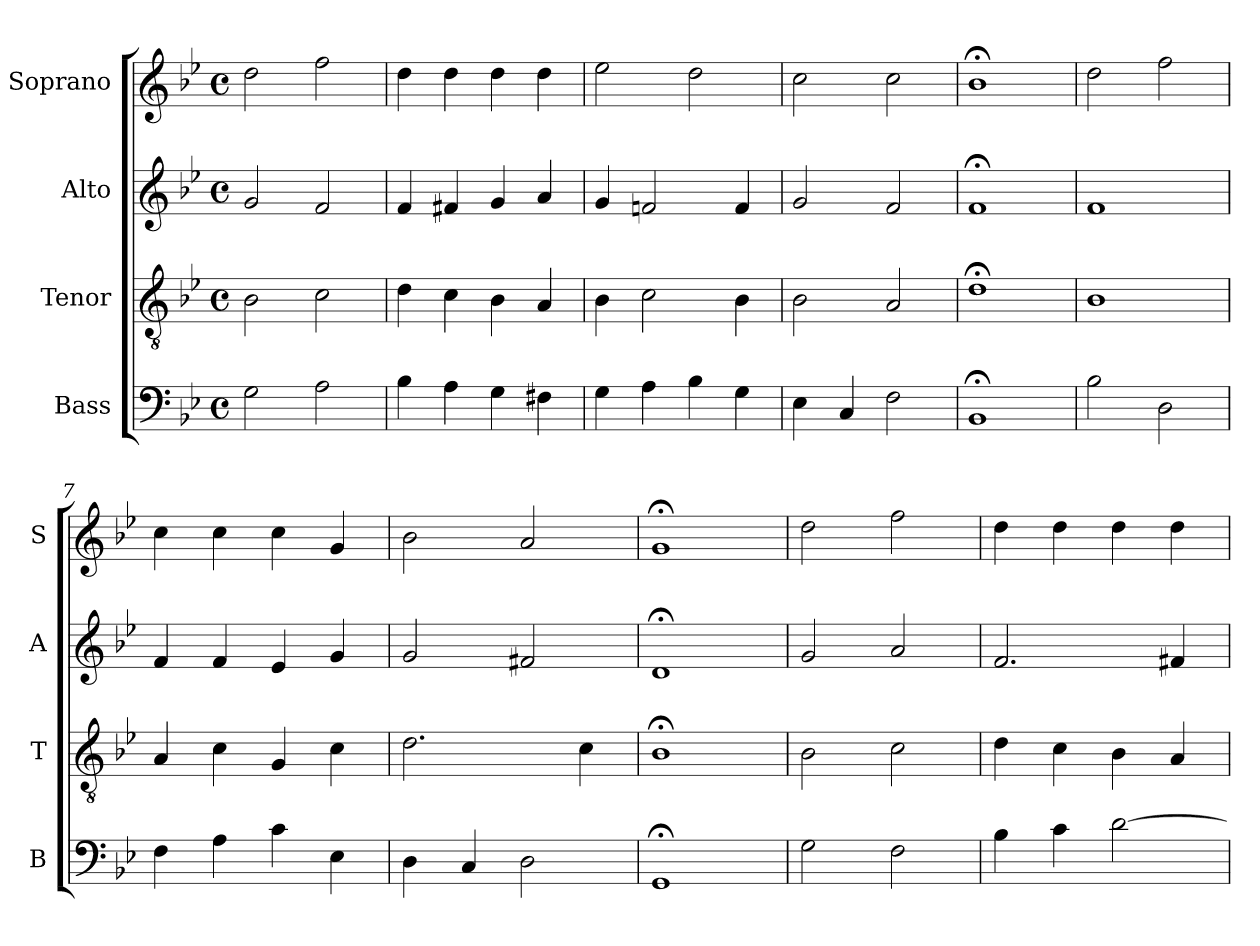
**kern	**kern	**kern	**kern
*part4	*part3	*part2	*part1
*staff4	*staff3	*staff2	*staff1
*I"Bass	*I"Tenor	*I"Alto	*I"Soprano
*I'B	*I'T	*I'A	*I'S
*clefF4	*clefGv2	*clefG2	*clefG2
*k[b-e-]	*k[b-e-]	*k[b-e-]	*k[b-e-]
*g:	*g:	*g:	*g:
*M4/4	*M4/4	*M4/4	*M4/4
*met(c)	*met(c)	*met(c)	*met(c)
*MM100	*MM100	*MM100	*MM100
=1	=1	=1	=1
2G	2B-	2g	2dd
2A	2c	2f	2ff
=2	=2	=2	=2
4B-	4d	4f	4dd
4Ai	4ci	4f#Xi	4ddi
4G	4B-	4g	4dd
4F#X	4A	4a	4dd
=3	=3	=3	=3
4G	4B-	4g	2ee-
4A	2c	2fn	.
4B-	.	.	2dd
4G	4B-	4f	.
=4	=4	=4	=4
4E-	2B-	2g	2cc
4C	.	.	.
2F	2A	2f	2cc
=5	=5	=5	=5
1BB-;<	1d;<	1f;<	1b-;<
=6	=6	=6	=6
2B-	1B-	1f	2dd
2D	.	.	2ff
=7	=7	=7	=7
4F	4A	4f	4cc
4A	4c	4f	4cc
4c	4G	4e-	4cc
4E-	4c	4g	4g
=8	=8	=8	=8
4D	2.d	2g	2b-
4C	.	.	.
2D	.	2f#X	2a
.	4c	.	.
=9	=9	=9	=9
1GG;<	1B-;<	1d;<	1g;<
=10	=10	=10	=10
2G	2B-	2g	2dd
2F	2c	2a	2ff
=11	=11	=11	=11
4B-	4d	2.f	4dd
4c	4c	.	4dd
[2d	4B-	.	4dd
.	4A	4f#X	4dd
=	=	=	=
*-	*-	*-	*-
